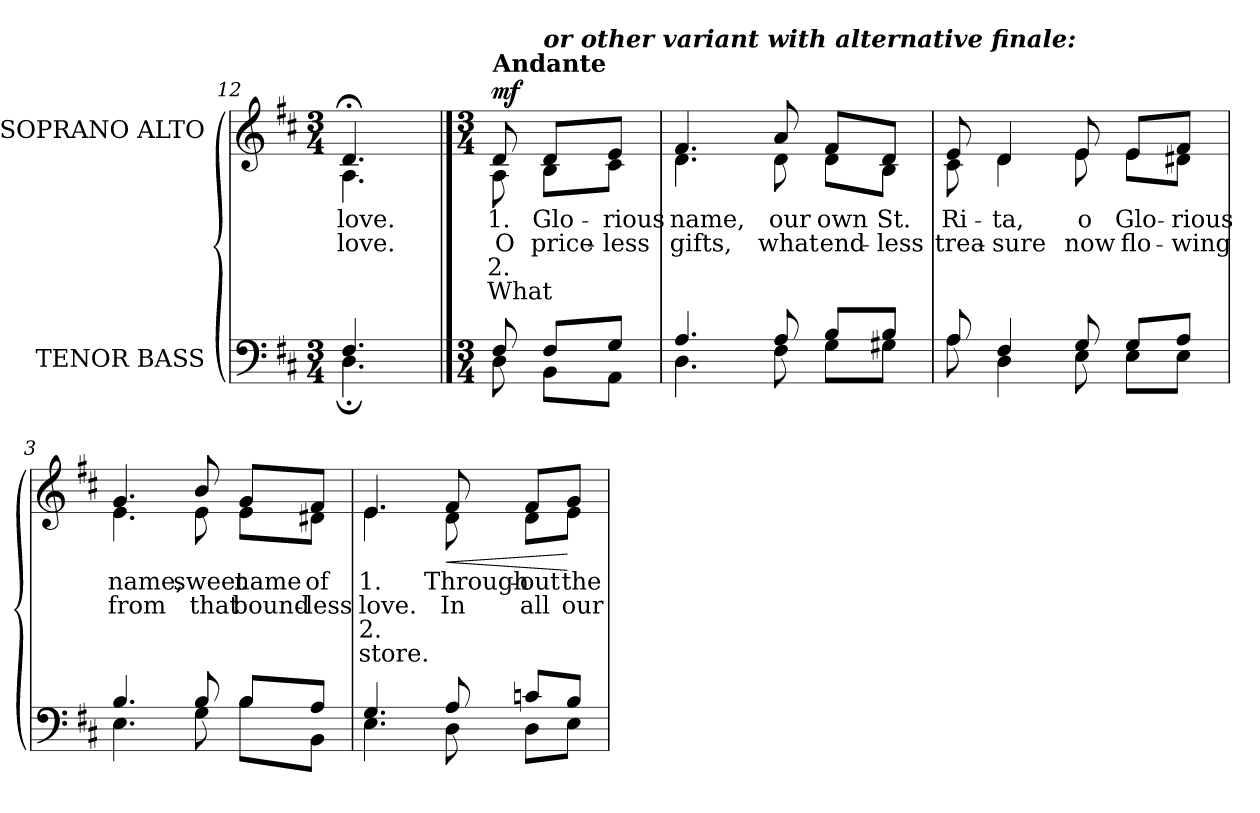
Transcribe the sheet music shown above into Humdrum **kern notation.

**kern	**kern	**text	**text	**text	**text	**dynam
*part2	*part1	*part1	*part1	*part1	*part1	*part1
*staff2	*staff1	*staff1	*staff1	*staff1	*staff1	*staff1
*I"TENOR BASS	*I"SOPRANO ALTO	*	*	*	*	*
*clefF4	*clefG2	*	*	*	*	*
*k[f#c#]	*k[f#c#]	*	*	*	*	*
*D:	*D:	*	*	*	*	*
*M3/4	*M3/4	*	*	*	*	*
=12	=12	=12	=12	=12	=12	=12
*^	*	*	*	*	*	*
!	!	!	!LO:LY:b:color=#000000	!LO:LY:b:color=#000000	!	!	!
*	*	*^	*	*	*	*	*
4.F#i/	4.D;i\	4.d;i/	4.Ai\	love.	love.	.	.	.
!!LO:PB:g=z	!!
==	==	==	==	==	==	==	==	==
*M3/4	*	*M3/4	*	*	*	*	*	*
*	*	*MM80	*	*	*	*	*	*
!	!	!LO:TX:a:B:t=Andante	!	!	!	!	!	!
!	!	!	!	!LO:LY:b:color=#000000	!LO:LY:b:color=#000000	!LO:LY:b:color=#000000	!LO:LY:b:color=#000000	!
8F#i/	8Di\	8di/	8Ai\	1.	O	2.	What	mf
!	!	!LO:TX:a:Bi:t=or other variant with alternative finale&colon;	!	!	!	!	!	!
!	!	!	!	!LO:LY:b:color=#000000	!LO:LY:b:color=#000000	!	!	!
8F#i/L	8BBi\L	8di/L	8Bi\L	Glo-	price-	.	.	.
!	!	!	!	!LO:LY:b:color=#000000	!LO:LY:b:color=#000000	!	!	!
8Gi/J	8AAi\J	8ei/J	8c#i\J	-rious	-less	.	.	.
=1	=1	=1	=1	=1	=1	=1	=1	=1
!	!	!	!	!LO:LY:b:color=#000000	!LO:LY:b:color=#000000	!	!	!
4.Ai/	4.Di\	4.f#i/	4.di\	name,	gifts,	.	.	.
!	!	!	!	!LO:LY:b:color=#000000	!LO:LY:b:color=#000000	!	!	!
8Ai/	8F#i\	8ai/	8di\	our	what	.	.	.
!	!	!	!	!LO:LY:b:color=#000000	!LO:LY:b:color=#000000	!	!	!
8Bi/L	8Gi\L	8f#i/L	8di\L	own	end-	.	.	.
!	!	!	!	!LO:LY:b:color=#000000	!LO:LY:b:color=#000000	!	!	!
8Bi/J	8G#Xi\J	8di/J	8Bi\J	St.	-less	.	.	.
=2	=2	=2	=2	=2	=2	=2	=2	=2
!	!	!	!	!LO:LY:b:color=#000000	!LO:LY:b:color=#000000	!	!	!
8Ai/	8Ai\	8ei/	8c#i\	Ri-	trea-	.	.	.
!	!	!	!	!LO:LY:b:color=#000000	!LO:LY:b:color=#000000	!	!	!
4F#i/	4Di\	4di/	4di\	-ta,	-sure	.	.	.
!	!	!	!	!LO:LY:b:color=#000000	!LO:LY:b:color=#000000	!	!	!
8Gi/	8Ei\	8ei/	8ei\	o	now	.	.	.
!	!	!	!	!LO:LY:b:color=#000000	!LO:LY:b:color=#000000	!	!	!
8Gi/L	8Ei\L	8ei/L	8ei\L	Glo-	flo-	.	.	.
!	!	!	!	!LO:LY:b:color=#000000	!LO:LY:b:color=#000000	!	!	!
8Ai/J	8Ei\J	8f#i/J	8d#Xi\J	-rious	-wing	.	.	.
=3	=3	=3	=3	=3	=3	=3	=3	=3
!	!	!	!	!LO:LY:b:color=#000000	!LO:LY:b:color=#000000	!	!	!
4.Bi/	4.Ei\	4.gi/	4.ei\	name,	from	.	.	.
!	!	!	!	!LO:LY:b:color=#000000	!LO:LY:b:color=#000000	!	!	!
8Bi/	8Gi\	8bi/	8ei\	sweet	that	.	.	.
!	!	!	!	!LO:LY:b:color=#000000	!LO:LY:b:color=#000000	!	!	!
8Bi/L	8Bi\L	8gi/L	8ei\L	name	bound-	.	.	.
!	!	!	!	!LO:LY:b:color=#000000	!LO:LY:b:color=#000000	!	!	!
8Ai/J	8BBi\J	8f#i/J	8d#Xi\J	of	-less	.	.	.
!!LO:LB:g=z	!!
=4	=4	=4	=4	=4	=4	=4	=4	=4
!	!	!	!	!LO:LY:b:color=#000000	!LO:LY:b:color=#000000	!LO:LY:b:color=#000000	!LO:LY:b:color=#000000	!
4.Gi/	4.Ei\	4.ei/	4.ei\	1.	love.	2.	store.	.
!	!	!	!	!LO:LY:b:color=#000000	!LO:LY:b:color=#000000	!	!	!LO:HP:b
8Ai/	8Di\	8f#i/	8di\	Through-	In	.	.	<
!	!	!	!	!LO:LY:b:color=#000000	!LO:LY:b:color=#000000	!	!	!
8cni/L	8Di\L	8f#i/L	8di\L	-out	all	.	.	.
!	!	!	!	!LO:LY:b:color=#000000	!LO:LY:b:color=#000000	!	!	!
8Bi/J	8Ei\J	8gi/J	8ei\J	the	our	.	.	[
*v	*v	*	*	*	*	*	*	*
*	*v	*v	*	*	*	*	*
=	=	=	=	=	=	=
*-	*-	*-	*-	*-	*-	*-
